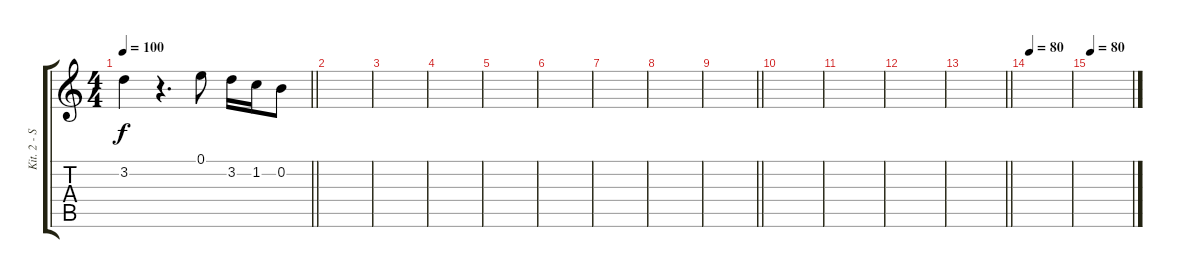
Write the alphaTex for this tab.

\track ("Kit. 2 - Särö" "Kit. 2 - S") {instrument distortionguitar}
\staff {score tabs}
\tuning (E4 B3 G3 D3 A2 E2) {hide}
\ts (4 4)
\tempo 100
\clef g2
\barLineRight lightlight
\ks c
3.2.4{dy f} r.4{d} 0.1.8 3.2.16 1.2.16 0.2.8 |
|
|
|
|
|
|
|
\barLineRight lightlight
|
|
|
|
\barLineRight lightlight
|
\tempo 80
|
\tempo 80
